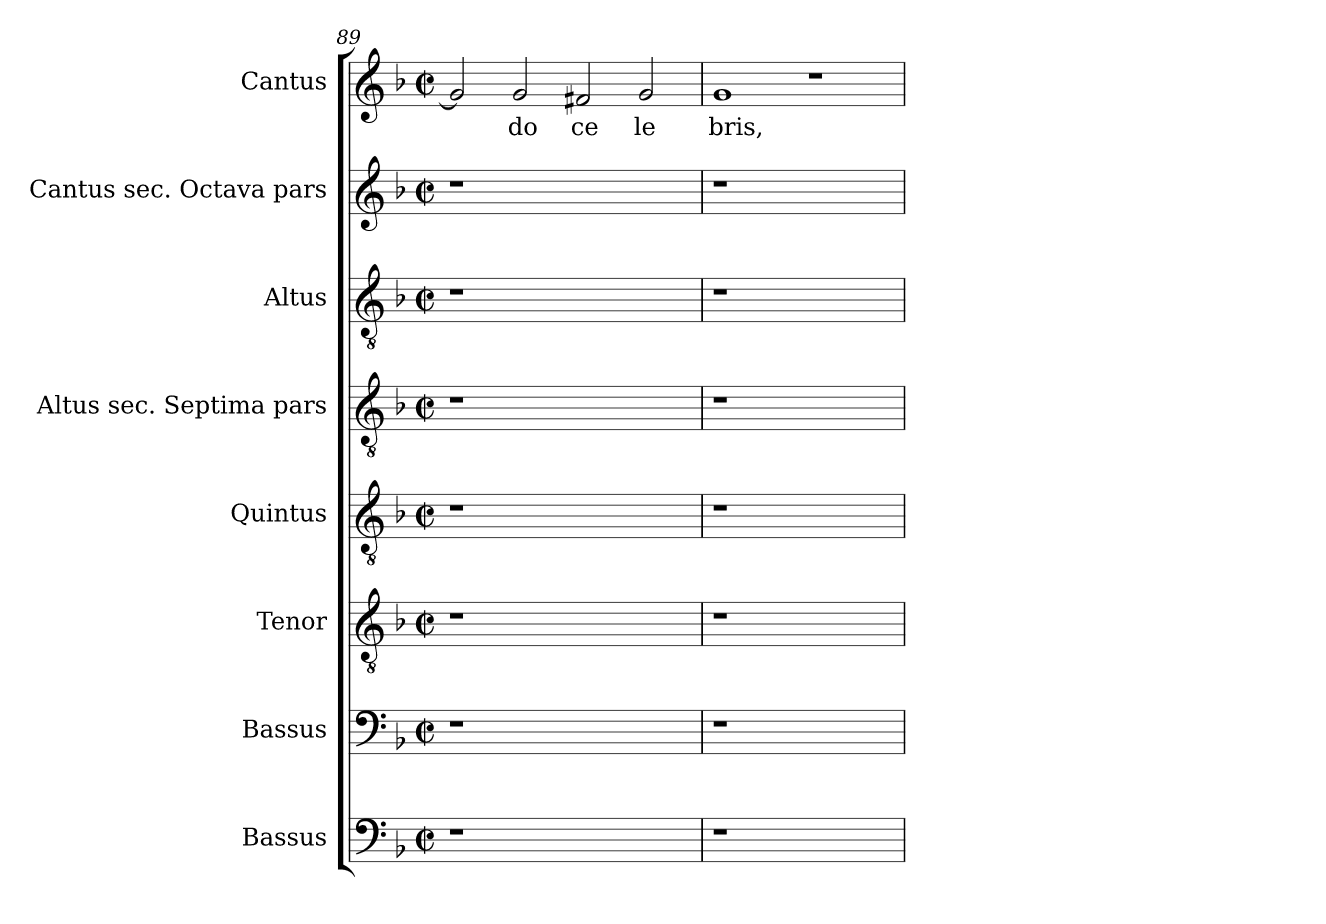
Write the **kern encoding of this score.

**kern	**kern	**kern	**kern	**kern	**kern	**kern	**kern	**text
*part8	*part7	*part6	*part5	*part4	*part3	*part2	*part1	*part1
*staff8	*staff7	*staff6	*staff5	*staff4	*staff3	*staff2	*staff1	*staff1
*I"Bassus	*I"Bassus	*I"Tenor	*I"Quintus	*I"Altus sec. Septima pars	*I"Altus	*I"Cantus sec. Octava pars	*I"Cantus	*
*	*I'Bassus	*I'Tenor	*I'Quintus	*	*I'Altus	*	*I'Cantus	*
*clefF4	*clefF4	*clefGv2	*clefGv2	*clefGv2	*clefGv2	*clefG2	*clefG2	*
*k[b-]	*k[b-]	*k[b-]	*k[b-]	*k[b-]	*k[b-]	*k[b-]	*k[b-]	*
*F:	*F:	*F:	*F:	*F:	*F:	*F:	*F:	*
*M2/2	*M2/2	*M2/2	*M2/2	*M2/2	*M2/2	*M2/2	*M2/2	*
*met(c|)	*met(c|)	*met(c|)	*met(c|)	*met(c|)	*met(c|)	*met(c|)	*met(c|)	*
=89	=89	=89	=89	=89	=89	=89	=89	=89
1r	1r	1r	1r	1r	1r	1r	2g/]	.
!	!	!	!	!	!	!	!	!LO:LY:b
.	.	.	.	.	.	.	2g/	do
!	!	!	!	!	!	!	!	!LO:LY:b
1ryy	1ryy	1ryy	1ryy	1ryy	1ryy	1ryy	2f#X/	ce
!	!	!	!	!	!	!	!	!LO:LY:b
.	.	.	.	.	.	.	2g/	le
=90	=90	=90	=90	=90	=90	=90	=90	=90
!	!	!	!	!	!	!	!	!LO:LY:b
1r	1r	1r	1r	1r	1r	1r	1g	bris,
1ryy	1ryy	1ryy	1ryy	1ryy	1ryy	1ryy	1r	.
=	=	=	=	=	=	=	=	=
*-	*-	*-	*-	*-	*-	*-	*-	*-
